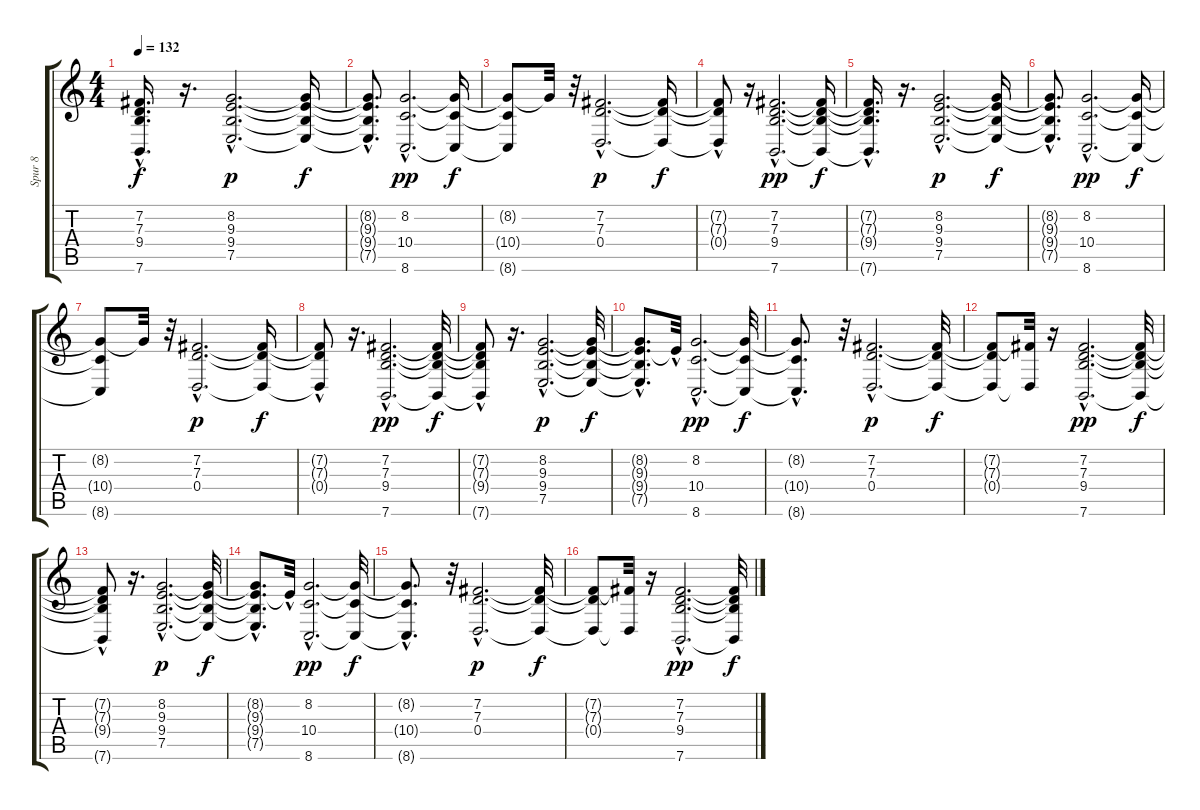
\track ("Spur 8" "Spur 8") {instrument stringensemble2}
\staff {score tabs}
\tuning (E4 B3 G3 D3 A2 E2) {hide}
\ts (4 4)
\tempo 132
\clef g2
\ks c
(7.2{hac t} 7.3{hac t} 9.4{t} 7.6{hac t}).16{d dy f} r.16{d} (8.2{hac} 9.3{hac} 9.4{hac} 7.5{hac}).2{d dy p} (8.2{t} 9.3{t} 9.4{t} 7.5{t}).16{dy f} |
(8.2{t} 9.3{t} 9.4{hac t} 7.5{t}).8{d} (8.2{hac} 10.4{hac} 8.6{hac}).2{d dy pp} (8.2{t} 10.4{t} 8.6{t}).16{dy f} |
(8.2{t} 10.4{t} 8.6{t}).8 8.2{t}.32 r.32 (7.2{hac} 7.3{hac} 0.4{hac}).2{d dy p} (7.2{t} 7.3{t} 0.4{t}).16{dy f} |
(7.2{t} 7.3{hac t} 0.4{t}).8 r.16 (7.2{hac} 7.3{hac} 9.4{hac} 7.6{hac}).2{d dy pp} (7.2{t} 7.3{t} 9.4{t} 7.6{t}).16{dy f} |
(7.2{hac t} 7.3{hac t} 9.4{t} 7.6{hac t}).16{d} r.16{d} (8.2{hac} 9.3{hac} 9.4{hac} 7.5{hac}).2{d dy p} (8.2{t} 9.3{t} 9.4{t} 7.5{t}).16{dy f} |
(8.2{t} 9.3{t} 9.4{hac t} 7.5{t}).8{d} (8.2{hac} 10.4{hac} 8.6{hac}).2{d dy pp} (8.2{t} 10.4{t} 8.6{t}).16{dy f} |
(8.2{t} 10.4{t} 8.6{t}).8 8.2{t}.32 r.32 (7.2{hac} 7.3{hac} 0.4{hac}).2{d dy p} (7.2{t} 7.3{t} 0.4{t}).16{dy f} |
(7.2{t} 7.3{hac t} 0.4{t}).8 r.16{d} (7.2{hac} 7.3{hac} 9.4{hac} 7.6{hac}).2{d dy pp} (7.2{t} 7.3{t} 9.4{t} 7.6{t}).32{dy f} |
(7.2{t} 7.3{t} 9.4{hac t} 7.6{t}).8 r.16{d} (8.2{hac} 9.3{hac} 9.4{hac} 7.5{hac}).2{d dy p} (8.2{t} 9.3{t} 9.4{t} 7.5{t}).32{dy f} |
(8.2{t} 9.3{hac t} 9.4{t} 7.5{t}).8{d} 9.3{hac t}.32 (8.2{hac} 10.4{hac} 8.6{hac}).2{d dy pp} (8.2{t} 10.4{t} 8.6{t}).32{dy f} |
(8.2{hac t} 10.4{hac t} 8.6{t}).8{d} r.32 (7.2{hac} 7.3{hac} 0.4{hac}).2{d dy p} (7.2{t} 7.3{t} 0.4{t}).32{dy f} |
(7.2{t} 7.3{t} 0.4{t}).8 (7.2{t} 0.4{t}).32 r.16 (7.2{hac} 7.3{hac} 9.4{hac} 7.6{hac}).2{d dy pp} (7.2{t} 7.3{t} 9.4{t} 7.6{t}).32{dy f} |
(7.2{t} 7.3{t} 9.4{hac t} 7.6{t}).8 r.16{d} (8.2{hac} 9.3{hac} 9.4{hac} 7.5{hac}).2{d dy p} (8.2{t} 9.3{t} 9.4{t} 7.5{t}).32{dy f} |
(8.2{t} 9.3{hac t} 9.4{t} 7.5{t}).8{d} 9.3{hac t}.32 (8.2{hac} 10.4{hac} 8.6{hac}).2{d dy pp} (8.2{t} 10.4{t} 8.6{t}).32{dy f} |
(8.2{hac t} 10.4{hac t} 8.6{t}).8{d} r.32 (7.2{hac} 7.3{hac} 0.4{hac}).2{d dy p} (7.2{t} 7.3{t} 0.4{t}).32{dy f} |
(7.2{t} 7.3{t} 0.4{t}).8 (7.2{t} 0.4{t}).32 r.16 (7.2{hac} 7.3{hac} 9.4{hac} 7.6{hac}).2{d dy pp} (7.2{t} 7.3{t} 9.4{t} 7.6{t}).32{dy f}
